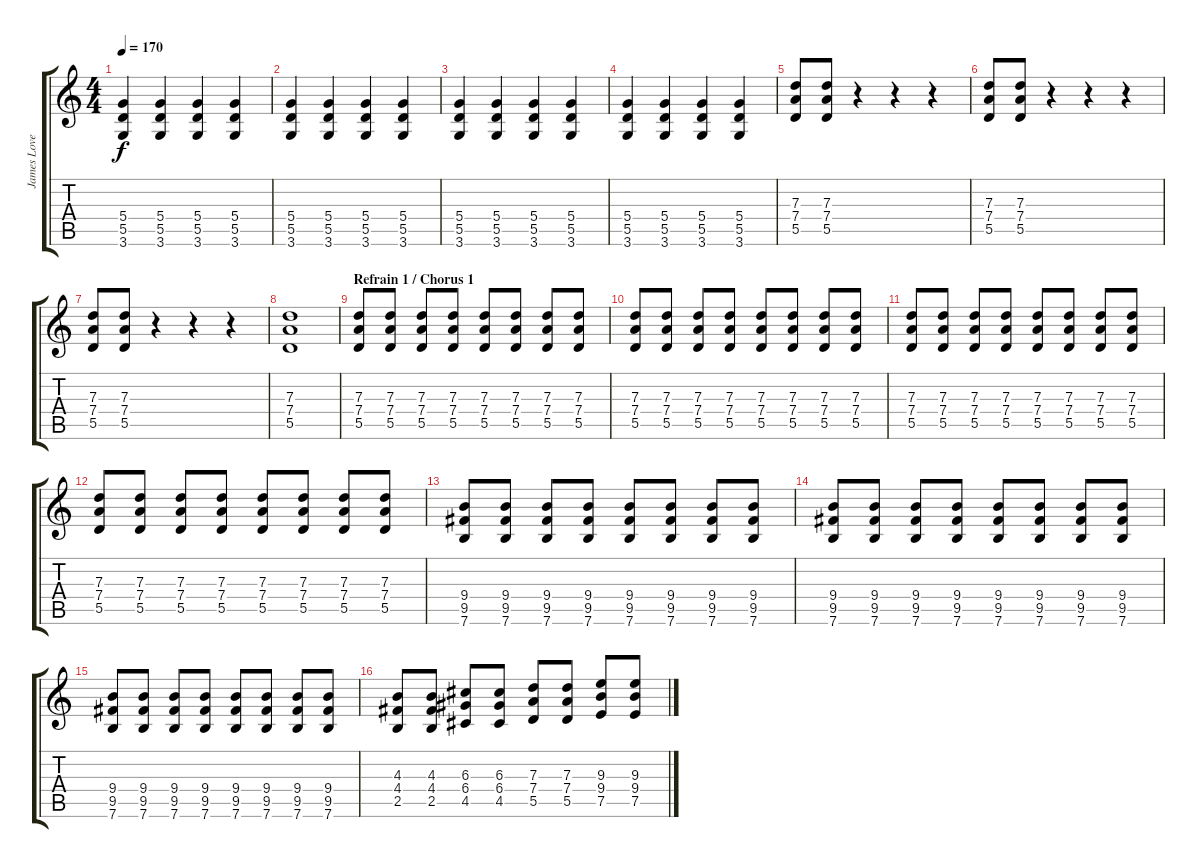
\track ("James Love" "James Love") {instrument overdrivenguitar}
\staff {score tabs}
\tuning (E4 B3 G3 D3 A2 E2) {hide}
\ts (4 4)
\tempo 170
\clef g2
\ks c
(5.4 5.5 3.6).4{dy f} (5.4 5.5 3.6).4 (5.4 5.5 3.6).4 (5.4 5.5 3.6).4 |
(5.4 5.5 3.6).4 (5.4 5.5 3.6).4 (5.4 5.5 3.6).4 (5.4 5.5 3.6).4 |
(5.4 5.5 3.6).4 (5.4 5.5 3.6).4 (5.4 5.5 3.6).4 (5.4 5.5 3.6).4 |
(5.4 5.5 3.6).4 (5.4 5.5 3.6).4 (5.4 5.5 3.6).4 (5.4 5.5 3.6).4 |
(7.3 7.4 5.5).8 (7.3 7.4 5.5).8 r.4 r.4 r.4 |
(7.3 7.4 5.5).8 (7.3 7.4 5.5).8 r.4 r.4 r.4 |
(7.3 7.4 5.5).8 (7.3 7.4 5.5).8 r.4 r.4 r.4 |
(7.3 7.4 5.5).1 |
\section ("" "Refrain 1 / Chorus 1")
(7.3 7.4 5.5).8 (7.3 7.4 5.5).8 (7.3 7.4 5.5).8 (7.3 7.4 5.5).8 (7.3 7.4 5.5).8 (7.3 7.4 5.5).8 (7.3 7.4 5.5).8 (7.3 7.4 5.5).8 |
(7.3 7.4 5.5).8 (7.3 7.4 5.5).8 (7.3 7.4 5.5).8 (7.3 7.4 5.5).8 (7.3 7.4 5.5).8 (7.3 7.4 5.5).8 (7.3 7.4 5.5).8 (7.3 7.4 5.5).8 |
(7.3 7.4 5.5).8 (7.3 7.4 5.5).8 (7.3 7.4 5.5).8 (7.3 7.4 5.5).8 (7.3 7.4 5.5).8 (7.3 7.4 5.5).8 (7.3 7.4 5.5).8 (7.3 7.4 5.5).8 |
(7.3 7.4 5.5).8 (7.3 7.4 5.5).8 (7.3 7.4 5.5).8 (7.3 7.4 5.5).8 (7.3 7.4 5.5).8 (7.3 7.4 5.5).8 (7.3 7.4 5.5).8 (7.3 7.4 5.5).8 |
(9.4 9.5 7.6).8 (9.4 9.5 7.6).8 (9.4 9.5 7.6).8 (9.4 9.5 7.6).8 (9.4 9.5 7.6).8 (9.4 9.5 7.6).8 (9.4 9.5 7.6).8 (9.4 9.5 7.6).8 |
(9.4 9.5 7.6).8 (9.4 9.5 7.6).8 (9.4 9.5 7.6).8 (9.4 9.5 7.6).8 (9.4 9.5 7.6).8 (9.4 9.5 7.6).8 (9.4 9.5 7.6).8 (9.4 9.5 7.6).8 |
(9.4 9.5 7.6).8 (9.4 9.5 7.6).8 (9.4 9.5 7.6).8 (9.4 9.5 7.6).8 (9.4 9.5 7.6).8 (9.4 9.5 7.6).8 (9.4 9.5 7.6).8 (9.4 9.5 7.6).8 |
(4.3 4.4 2.5).8 (4.3 4.4 2.5).8 (6.3 6.4 4.5).8 (6.3 6.4 4.5).8 (7.3 7.4 5.5).8 (7.3 7.4 5.5).8 (9.3 9.4 7.5).8 (9.3 9.4 7.5).8
